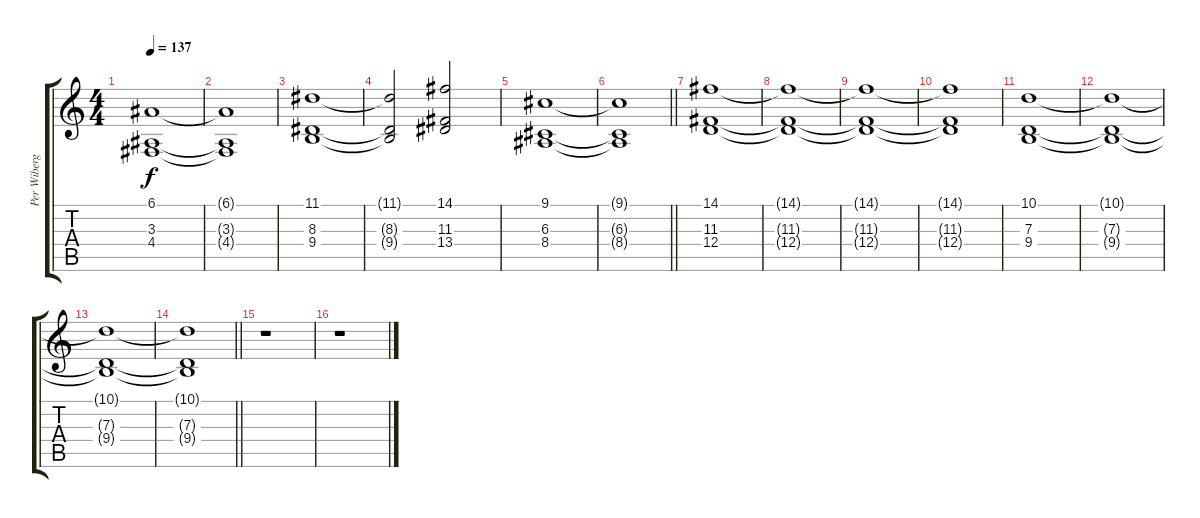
\track ("Per Wiberg" "Per Wiberg") {instrument stringensemble1}
\staff {score tabs}
\tuning (E4 B3 G3 D3 A2 E2) {hide}
\ts (4 4)
\tempo 137
\clef g2
\ks c
(6.1{t} 3.3{t} 4.4{t}).1{dy f} |
(6.1{t} 3.3{t} 4.4{t}).1 |
(11.1 8.3 9.4).1 |
(11.1{t} 8.3{t} 9.4{t}).2 (14.1 11.3 13.4).2 |
(9.1 6.3 8.4).1 |
\barLineRight lightlight
(9.1{t} 6.3{t} 8.4{t}).1 |
\section ("" "")
(14.1 11.3 12.4).1 |
(14.1{t} 11.3{t} 12.4{t}).1 |
(14.1{t} 11.3{t} 12.4{t}).1 |
(14.1{t} 11.3{t} 12.4{t}).1 |
(10.1 7.3 9.4).1 |
(10.1{t} 7.3{t} 9.4{t}).1 |
(10.1{t} 7.3{t} 9.4{t}).1 |
\barLineRight lightlight
(10.1{t} 7.3{t} 9.4{t}).1 |
\section ("" "")
r.1 |
r.1
